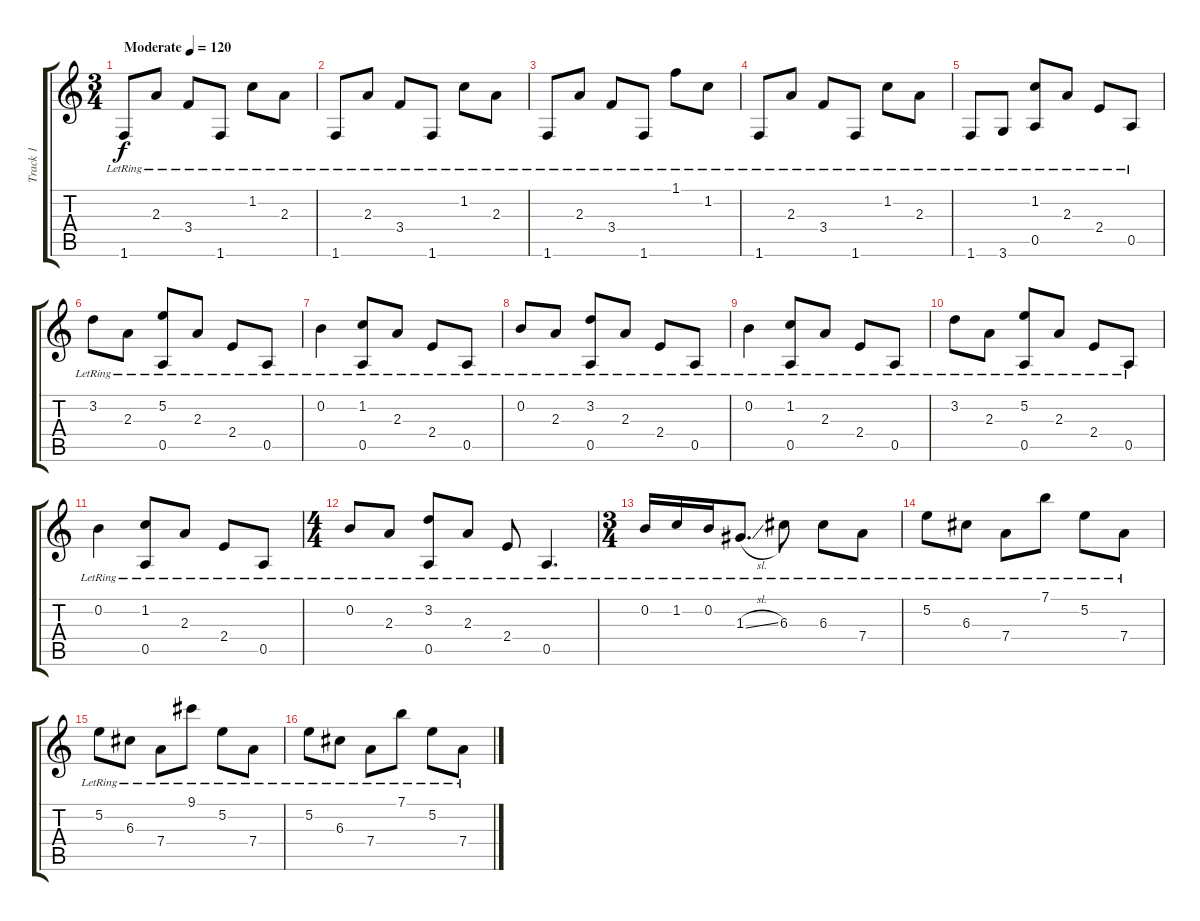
\track ("Track 1" "Track 1") {instrument acousticguitarsteel}
\staff {score tabs}
\tuning (E4 B3 G3 D3 A2 E2) {hide}
\ts (3 4)
\tempo (120 "Moderate")
\clef g2
\ks c
1.6{lr}.8{dy f instrument acousticguitarsteel} 2.3{lr}.8 3.4{lr}.8 1.6{lr}.8 1.2{lr}.8 2.3{lr}.8 |
1.6{lr}.8 2.3{lr}.8 3.4{lr}.8 1.6{lr}.8 1.2{lr}.8 2.3{lr}.8 |
1.6{lr}.8 2.3{lr}.8 3.4{lr}.8 1.6{lr}.8 1.1{lr}.8 1.2{lr}.8 |
1.6{lr}.8 2.3{lr}.8 3.4{lr}.8 1.6{lr}.8 1.2{lr}.8 2.3{lr}.8 |
1.6{lr}.8 3.6{lr}.8 (1.2{lr} 0.5{lr}).8 2.3{lr}.8 2.4{lr}.8 0.5{lr}.8 |
3.2{lr}.8 2.3{lr}.8 (5.2{lr} 0.5{lr}).8 2.3{lr}.8 2.4{lr}.8 0.5{lr}.8 |
0.2{lr}.4 (1.2{lr} 0.5{lr}).8 2.3{lr}.8 2.4{lr}.8 0.5{lr}.8 |
0.2{lr}.8 2.3{lr}.8 (3.2{lr} 0.5{lr}).8 2.3{lr}.8 2.4{lr}.8 0.5{lr}.8 |
0.2{lr}.4 (1.2{lr} 0.5{lr}).8 2.3{lr}.8 2.4{lr}.8 0.5{lr}.8 |
3.2{lr}.8 2.3{lr}.8 (5.2{lr} 0.5{lr}).8 2.3{lr}.8 2.4{lr}.8 0.5{lr}.8 |
0.2{lr}.4 (1.2{lr} 0.5{lr}).8 2.3{lr}.8 2.4{lr}.8 0.5{lr}.8 |
\ts (4 4)
0.2{lr}.8 2.3{lr}.8 (3.2{lr} 0.5{lr}).8 2.3{lr}.8 2.4{lr}.8 0.5{lr}.4{d} |
\ts (3 4)
0.2{lr}.16 1.2{lr}.16 0.2{lr}.16 1.3{sl lr}.8{d} 6.3{lr}.8 6.3{lr}.8 7.4{lr}.8 |
5.2{lr}.8 6.3{lr}.8 7.4{lr}.8 7.1{lr}.8 5.2{lr}.8 7.4{lr}.8 |
5.2{lr}.8 6.3{lr}.8 7.4{lr}.8 9.1{lr}.8 5.2{lr}.8 7.4{lr}.8 |
5.2{lr}.8 6.3{lr}.8 7.4{lr}.8 7.1{lr}.8 5.2{lr}.8 7.4{lr}.8
